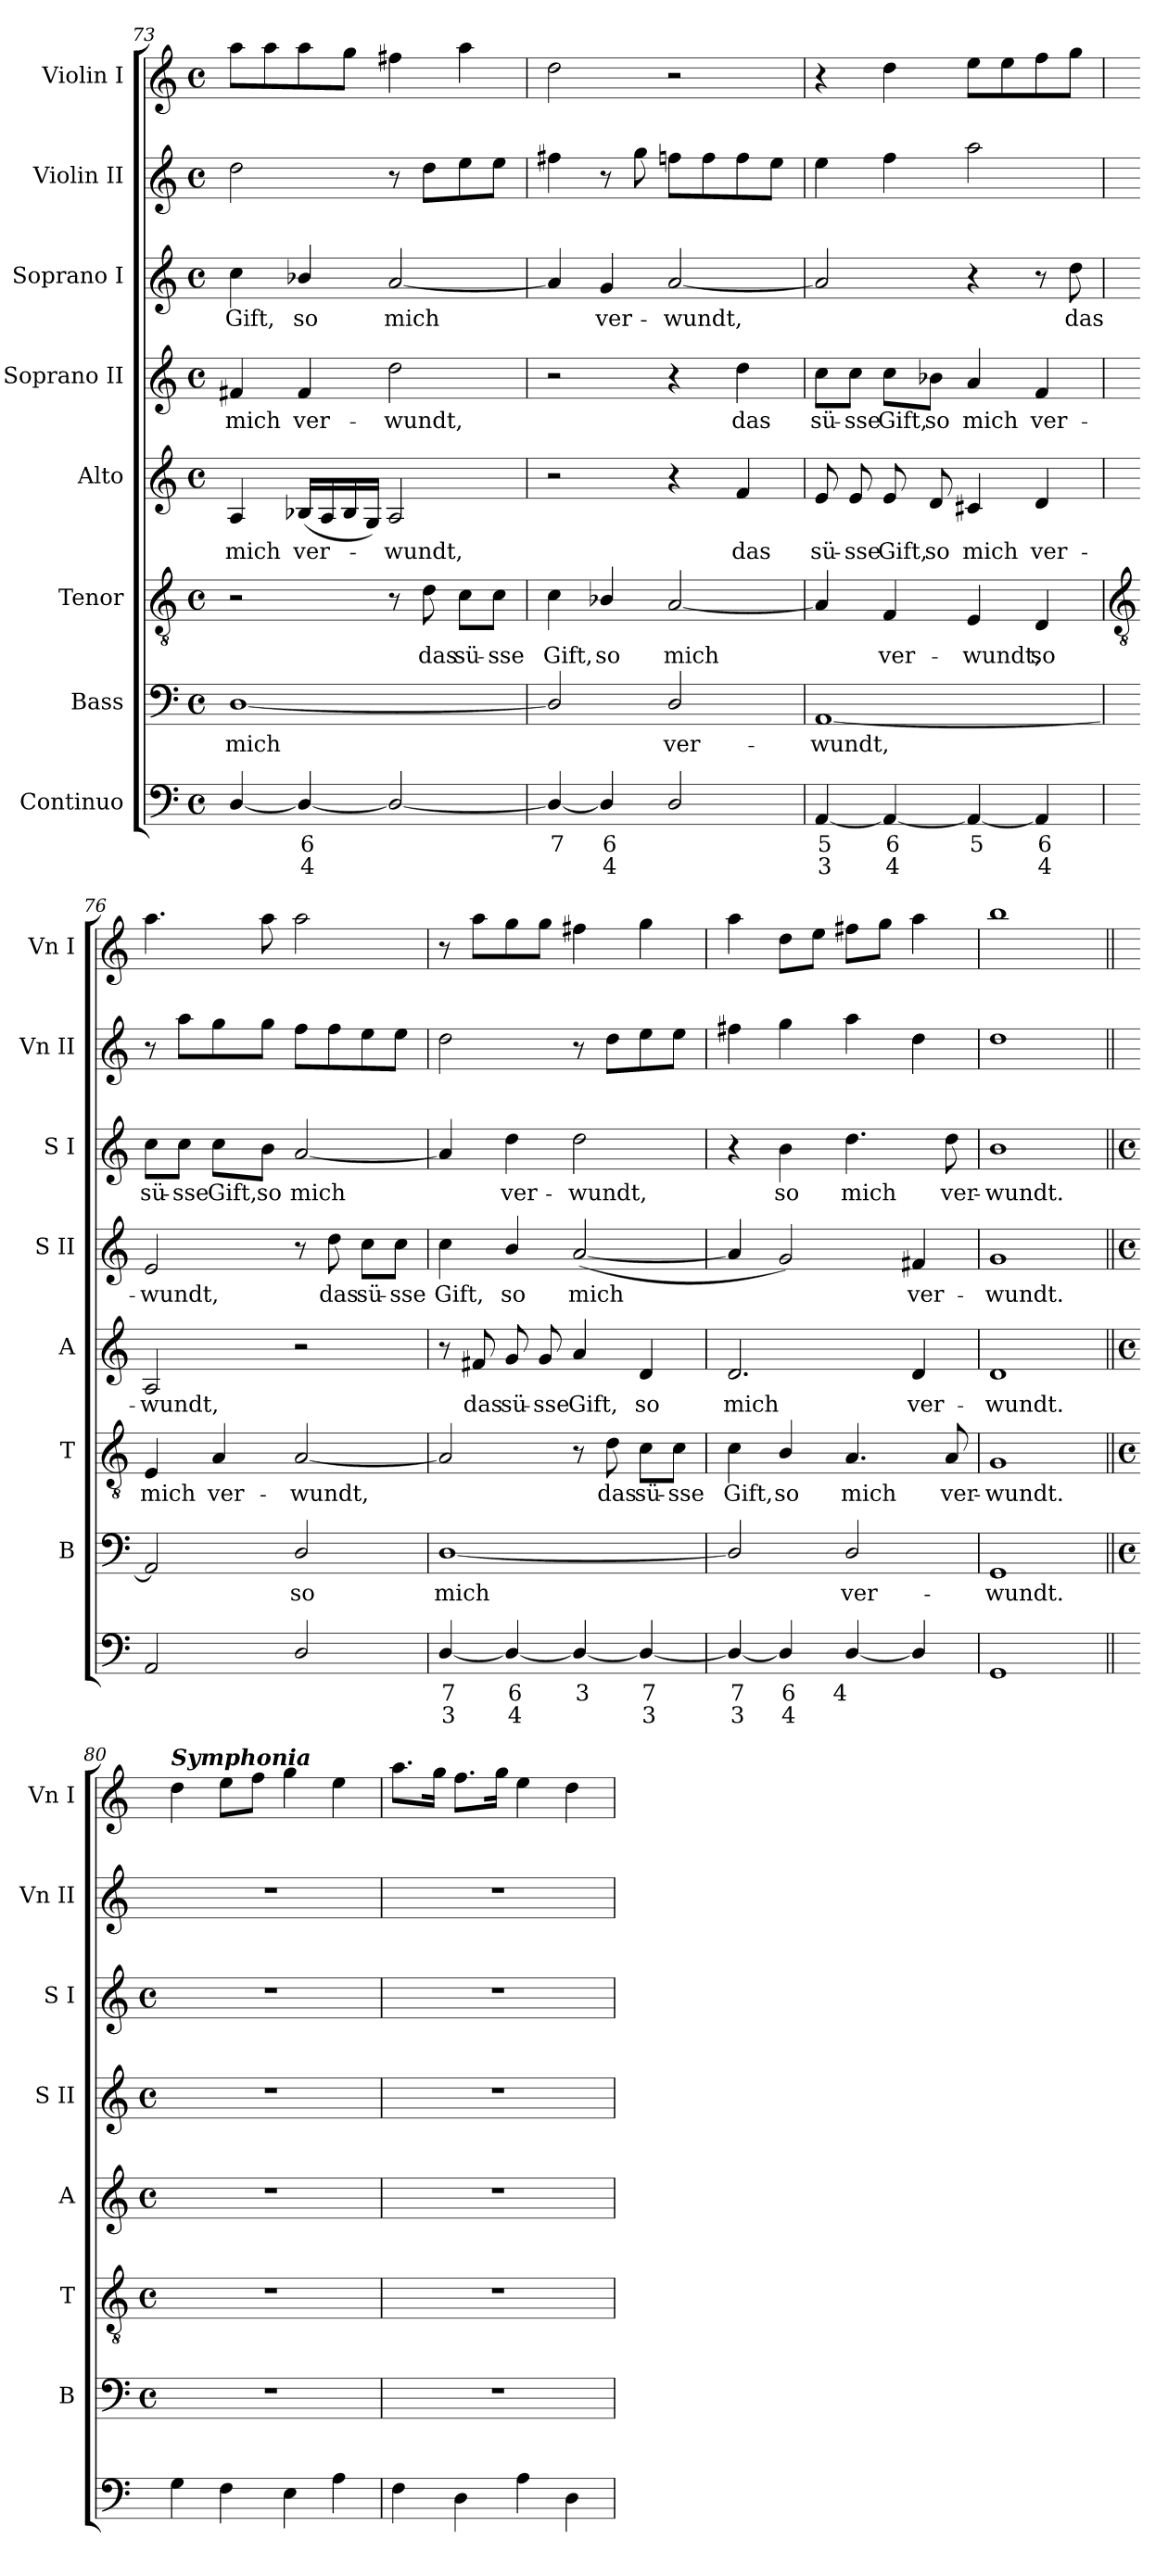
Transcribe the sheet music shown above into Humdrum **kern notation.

**kern	**text	**text	**kern	**text	**kern	**text	**kern	**text	**kern	**text	**kern	**text	**kern	**kern
*part8	*part8	*part8	*part7	*part7	*part6	*part6	*part5	*part5	*part4	*part4	*part3	*part3	*part2	*part1
*staff8	*staff8	*staff8	*staff7	*staff7	*staff6	*staff6	*staff5	*staff5	*staff4	*staff4	*staff3	*staff3	*staff2	*staff1
*I"Continuo	*	*	*I"Bass	*	*I"Tenor	*	*I"Alto	*	*I"Soprano II	*	*I"Soprano I	*	*I"Violin II	*I"Violin I
*	*	*	*I'B	*	*I'T	*	*I'A	*	*I'S II	*	*I'S I	*	*I'Vn II	*I'Vn I
!!LO:LB:g=z
*clefF4	*	*	*clefF4	*	*clefGv2	*	*clefG2	*	*clefG2	*	*clefG2	*	*clefG2	*clefG2
*k[]	*	*	*k[]	*	*k[]	*	*k[]	*	*k[]	*	*k[]	*	*k[]	*k[]
*C:	*	*	*C:	*	*C:	*	*C:	*	*C:	*	*C:	*	*C:	*C:
*M4/4	*	*	*M4/4	*	*M4/4	*	*M4/4	*	*M4/4	*	*M4/4	*	*M4/4	*M4/4
*met(c)	*	*	*met(c)	*	*met(c)	*	*met(c)	*	*met(c)	*	*met(c)	*	*met(c)	*met(c)
=73	=73	=73	=73	=73	=73	=73	=73	=73	=73	=73	=73	=73	=73	=73
!	!	!	!	!LO:LY:b	!	!	!	!LO:LY:b	!	!LO:LY:b	!	!LO:LY:b	!	!
[4D/	.	.	[1D/	mich	2r	.	4A	mich	4f#X	mich	4cc	Gift,	2dd	8aaL
.	.	.	.	.	.	.	.	.	.	.	.	.	.	8aa
!	!LO:LY:b	!LO:LY:b	!	!	!	!	!	!LO:LY:b	!	!LO:LY:b	!	!LO:LY:b	!	!
4D/_	6	4	.	.	.	.	(<16B-XLL	ver-	4f#	ver-	4b-X/	so	.	8aa
.	.	.	.	.	.	.	16A	.	.	.	.	.	.	.
.	.	.	.	.	.	.	16B-	.	.	.	.	.	.	8ggJ
.	.	.	.	.	.	.	16GJJ)	.	.	.	.	.	.	.
!	!	!	!	!	!	!	!	!LO:LY:b	!	!LO:LY:b	!	!LO:LY:b	!	!
2D/_	.	.	.	.	8r	.	2A	wundt,	2dd	-wundt,	[2a	mich	8r	4ff#X
!	!	!	!	!	!	!LO:LY:b	!	!	!	!	!	!	!	!
.	.	.	.	.	8d	das	.	.	.	.	.	.	8ddL	.
!	!	!	!	!	!	!LO:LY:b	!	!	!	!	!	!	!	!
.	.	.	.	.	8c\L	sü-	.	.	.	.	.	.	8ee	4aa
!	!	!	!	!	!	!LO:LY:b	!	!	!	!	!	!	!	!
.	.	.	.	.	8c\J	-sse	.	.	.	.	.	.	8eeJ	.
=74	=74	=74	=74	=74	=74	=74	=74	=74	=74	=74	=74	=74	=74	=74
!	!LO:LY:b	!	!	!	!	!LO:LY:b	!	!	!	!	!	!	!	!
4D/_	7	.	2D/]	.	4c	Gift,	2r	.	2r	.	4a]	.	4ff#X	2dd
!	!LO:LY:b	!LO:LY:b	!	!	!	!LO:LY:b	!	!	!	!	!	!LO:LY:b	!	!
4D/]	6	4	.	.	4B-X/	so	.	.	.	.	4g	ver-	8r	.
.	.	.	.	.	.	.	.	.	.	.	.	.	8gg	.
!	!	!	!	!LO:LY:b	!	!LO:LY:b	!	!	!	!	!	!LO:LY:b	!	!
2D/	.	.	2D/	ver-	[2A	mich	4r	.	4r	.	[2a	-wundt,	8ffnL	2r
.	.	.	.	.	.	.	.	.	.	.	.	.	8ff	.
!	!	!	!	!	!	!	!	!LO:LY:b	!	!LO:LY:b	!	!	!	!
.	.	.	.	.	.	.	4f	das	4dd	das	.	.	8ff	.
.	.	.	.	.	.	.	.	.	.	.	.	.	8eeJ	.
=75	=75	=75	=75	=75	=75	=75	=75	=75	=75	=75	=75	=75	=75	=75
!	!LO:LY:b	!LO:LY:b	!	!LO:LY:b	!	!	!	!LO:LY:b	!	!LO:LY:b	!	!	!	!
[4AA	5	3	[1AA	-wundt,	4A]	.	8e	sü-	8cc\L	sü-	2a]	.	4ee	4r
!	!	!	!	!	!	!	!	!LO:LY:b	!	!LO:LY:b	!	!	!	!
.	.	.	.	.	.	.	8e	-sse	8cc\J	-sse	.	.	.	.
!	!LO:LY:b	!LO:LY:b	!	!	!	!LO:LY:b	!	!LO:LY:b	!	!LO:LY:b	!	!	!	!
4AA_	6	4	.	.	4F	ver-	8e	Gift,	8cc\L	Gift,	.	.	4ff	4dd
!	!	!	!	!	!	!	!	!LO:LY:b	!	!LO:LY:b	!	!	!	!
.	.	.	.	.	.	.	8d	so	8b-X\J	so	.	.	.	.
!	!LO:LY:b	!	!	!	!	!LO:LY:b	!	!LO:LY:b	!	!LO:LY:b	!	!	!	!
4AA_	5	.	.	.	4E	-wundt,	4c#X	mich	4a	mich	4r	.	2aa	8eeL
.	.	.	.	.	.	.	.	.	.	.	.	.	.	8ee
!	!LO:LY:b	!LO:LY:b	!	!	!	!LO:LY:b	!	!LO:LY:b	!	!LO:LY:b	!	!	!	!
4AA]	6	4	.	.	4D	so	4d	ver-	4f	ver-	8r	.	.	8ff
!	!	!	!	!	!	!	!	!	!	!	!	!LO:LY:b	!	!
.	.	.	.	.	.	.	.	.	.	.	8dd	das	.	8ggJ
!!LO:LB:g=z
=76	=76	=76	=76	=76	=76	=76	=76	=76	=76	=76	=76	=76	=76	=76
*	*	*	*	*	*clefGv2	*	*	*	*	*	*	*	*	*
!	!	!	!	!	!	!LO:LY:b	!	!LO:LY:b	!	!LO:LY:b	!	!LO:LY:b	!	!
2AA	.	.	2AA]	.	4E	mich	2A	-wundt,	2e	-wundt,	8cc\L	sü-	8r	4.aa
!	!	!	!	!	!	!	!	!	!	!	!	!LO:LY:b	!	!
.	.	.	.	.	.	.	.	.	.	.	8cc\J	-sse	8aaL	.
!	!	!	!	!	!	!LO:LY:b	!	!	!	!	!	!LO:LY:b	!	!
.	.	.	.	.	4A	ver-	.	.	.	.	8cc\L	Gift,	8gg	.
!	!	!	!	!	!	!	!	!	!	!	!	!LO:LY:b	!	!
.	.	.	.	.	.	.	.	.	.	.	8b\J	so	8ggJ	8aa
!	!	!	!	!LO:LY:b	!	!LO:LY:b	!	!	!	!	!	!LO:LY:b	!	!
2D/	.	.	2D/	so	[2A	-wundt,	2r	.	8r	.	[2a	mich	8ffL	2aa
!	!	!	!	!	!	!	!	!	!	!LO:LY:b	!	!	!	!
.	.	.	.	.	.	.	.	.	8dd	das	.	.	8ff	.
!	!	!	!	!	!	!	!	!	!	!LO:LY:b	!	!	!	!
.	.	.	.	.	.	.	.	.	8cc\L	sü-	.	.	8ee	.
!	!	!	!	!	!	!	!	!	!	!LO:LY:b	!	!	!	!
.	.	.	.	.	.	.	.	.	8cc\J	-sse	.	.	8eeJ	.
=77	=77	=77	=77	=77	=77	=77	=77	=77	=77	=77	=77	=77	=77	=77
!	!LO:LY:b	!LO:LY:b	!	!LO:LY:b	!	!	!	!	!	!LO:LY:b	!	!	!	!
[4D/	7	3	[1D/	mich	2A]	.	8r	.	4cc	Gift,	4a]	.	2dd	8r
!	!	!	!	!	!	!	!	!LO:LY:b	!	!	!	!	!	!
.	.	.	.	.	.	.	8f#X	das	.	.	.	.	.	8aaL
!	!LO:LY:b	!LO:LY:b	!	!	!	!	!	!LO:LY:b	!	!LO:LY:b	!	!LO:LY:b	!	!
4D/_	6	4	.	.	.	.	8g	sü-	4b/	so	4dd	ver-	.	8gg
!	!	!	!	!	!	!	!	!LO:LY:b	!	!	!	!	!	!
.	.	.	.	.	.	.	8g	-sse	.	.	.	.	.	8ggJ
!	!LO:LY:b	!	!	!	!	!	!	!LO:LY:b	!	!LO:LY:b	!	!LO:LY:b	!	!
4D/_	3	.	.	.	8r	.	4a	Gift,	(<[2a	mich	2dd	-wundt,	8r	4ff#X
!	!	!	!	!	!	!LO:LY:b	!	!	!	!	!	!	!	!
.	.	.	.	.	8d	das	.	.	.	.	.	.	8ddL	.
!	!LO:LY:b	!LO:LY:b	!	!	!	!LO:LY:b	!	!LO:LY:b	!	!	!	!	!	!
4D/_	7	3	.	.	8c\L	sü-	4d	so	.	.	.	.	8ee	4gg
!	!	!	!	!	!	!LO:LY:b	!	!	!	!	!	!	!	!
.	.	.	.	.	8c\J	-sse	.	.	.	.	.	.	8eeJ	.
=78	=78	=78	=78	=78	=78	=78	=78	=78	=78	=78	=78	=78	=78	=78
!	!LO:LY:b	!LO:LY:b	!	!	!	!LO:LY:b	!	!LO:LY:b	!	!	!	!	!	!
4D/_	7	3	2D/]	.	4c	Gift,	2.d	mich	4a]	.	4r	.	4ff#X	4aa
!	!LO:LY:b	!LO:LY:b	!	!	!	!LO:LY:b	!	!	!	!	!	!LO:LY:b	!	!
4D/]	6	4	.	.	4B/	so	.	.	2g)	.	4b	so	4gg	8ddL
.	.	.	.	.	.	.	.	.	.	.	.	.	.	8eeJ
!	!LO:LY:b	!	!	!LO:LY:b	!	!LO:LY:b	!	!	!	!	!	!LO:LY:b	!	!
[4D/	4	.	2D/	ver-	4.A	mich	.	.	.	.	4.dd	mich	4aa	8ff#XL
.	.	.	.	.	.	.	.	.	.	.	.	.	.	8ggJ
!	!	!	!	!	!	!	!	!LO:LY:b	!	!LO:LY:b	!	!	!	!
4D/]	.	.	.	.	.	.	4d	ver-	4f#X	ver-	.	.	4dd	4aa
!	!	!	!	!	!	!LO:LY:b	!	!	!	!	!	!LO:LY:b	!	!
.	.	.	.	.	8A	ver-	.	.	.	.	8dd	ver-	.	.
=79	=79	=79	=79	=79	=79	=79	=79	=79	=79	=79	=79	=79	=79	=79
!	!	!	!	!LO:LY:b	!	!LO:LY:b	!	!LO:LY:b	!	!LO:LY:b	!	!LO:LY:b	!	!
1GG	.	.	1GG	-wundt.	1G	-wundt.	1d	-wundt.	1g	-wundt.	1b	-wundt.	1dd	1bb
!!LO:LB:g=z
=80||	=80||	=80||	=80||	=80||	=80||	=80||	=80||	=80||	=80||	=80||	=80||	=80||	=80||	=80||
*	*	*	*M4/4	*	*M4/4	*	*M4/4	*	*M4/4	*	*M4/4	*	*	*
*	*	*	*met(c)	*	*met(c)	*	*met(c)	*	*met(c)	*	*met(c)	*	*	*
!	!	!	!	!	!	!	!	!	!	!	!	!	!	!LO:TX:a:Bi:t=Symphonia
4G	.	.	1r	.	1r	.	1r	.	1r	.	1r	.	1r	4dd
4F	.	.	.	.	.	.	.	.	.	.	.	.	.	8eeL
.	.	.	.	.	.	.	.	.	.	.	.	.	.	8ffJ
4E	.	.	.	.	.	.	.	.	.	.	.	.	.	4gg
4A	.	.	.	.	.	.	.	.	.	.	.	.	.	4ee
=81	=81	=81	=81	=81	=81	=81	=81	=81	=81	=81	=81	=81	=81	=81
4F	.	.	1r	.	1r	.	1r	.	1r	.	1r	.	1r	8.aaL
.	.	.	.	.	.	.	.	.	.	.	.	.	.	16ggJ
4D	.	.	.	.	.	.	.	.	.	.	.	.	.	8.ffL
.	.	.	.	.	.	.	.	.	.	.	.	.	.	16ggJ
4A	.	.	.	.	.	.	.	.	.	.	.	.	.	4ee
4D	.	.	.	.	.	.	.	.	.	.	.	.	.	4dd
=	=	=	=	=	=	=	=	=	=	=	=	=	=	=
*-	*-	*-	*-	*-	*-	*-	*-	*-	*-	*-	*-	*-	*-	*-
